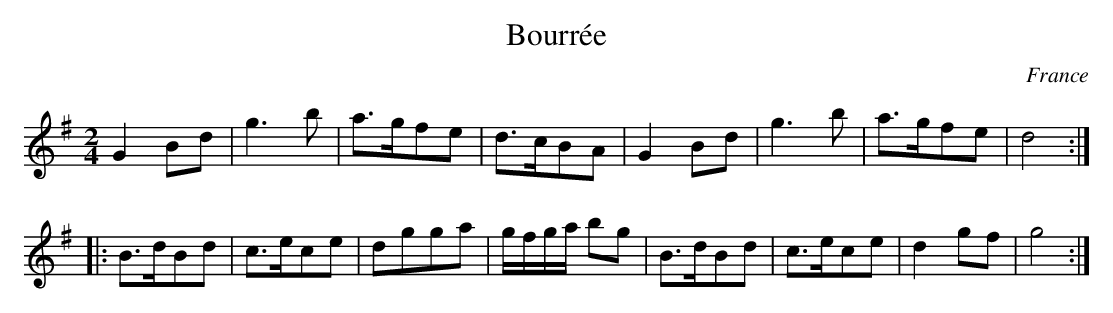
X:1
T:Bourrée
L:1/8
M:2/4
O:France
K:G major
G2Bd| g3b| a>gfe| d>cBA| G2Bd| g3b| a>gfe| d4::
B>dBd| c>ece| dgga| g/f/g/a/ bg| B>dBd| c>ece| d2gf| g4:|
